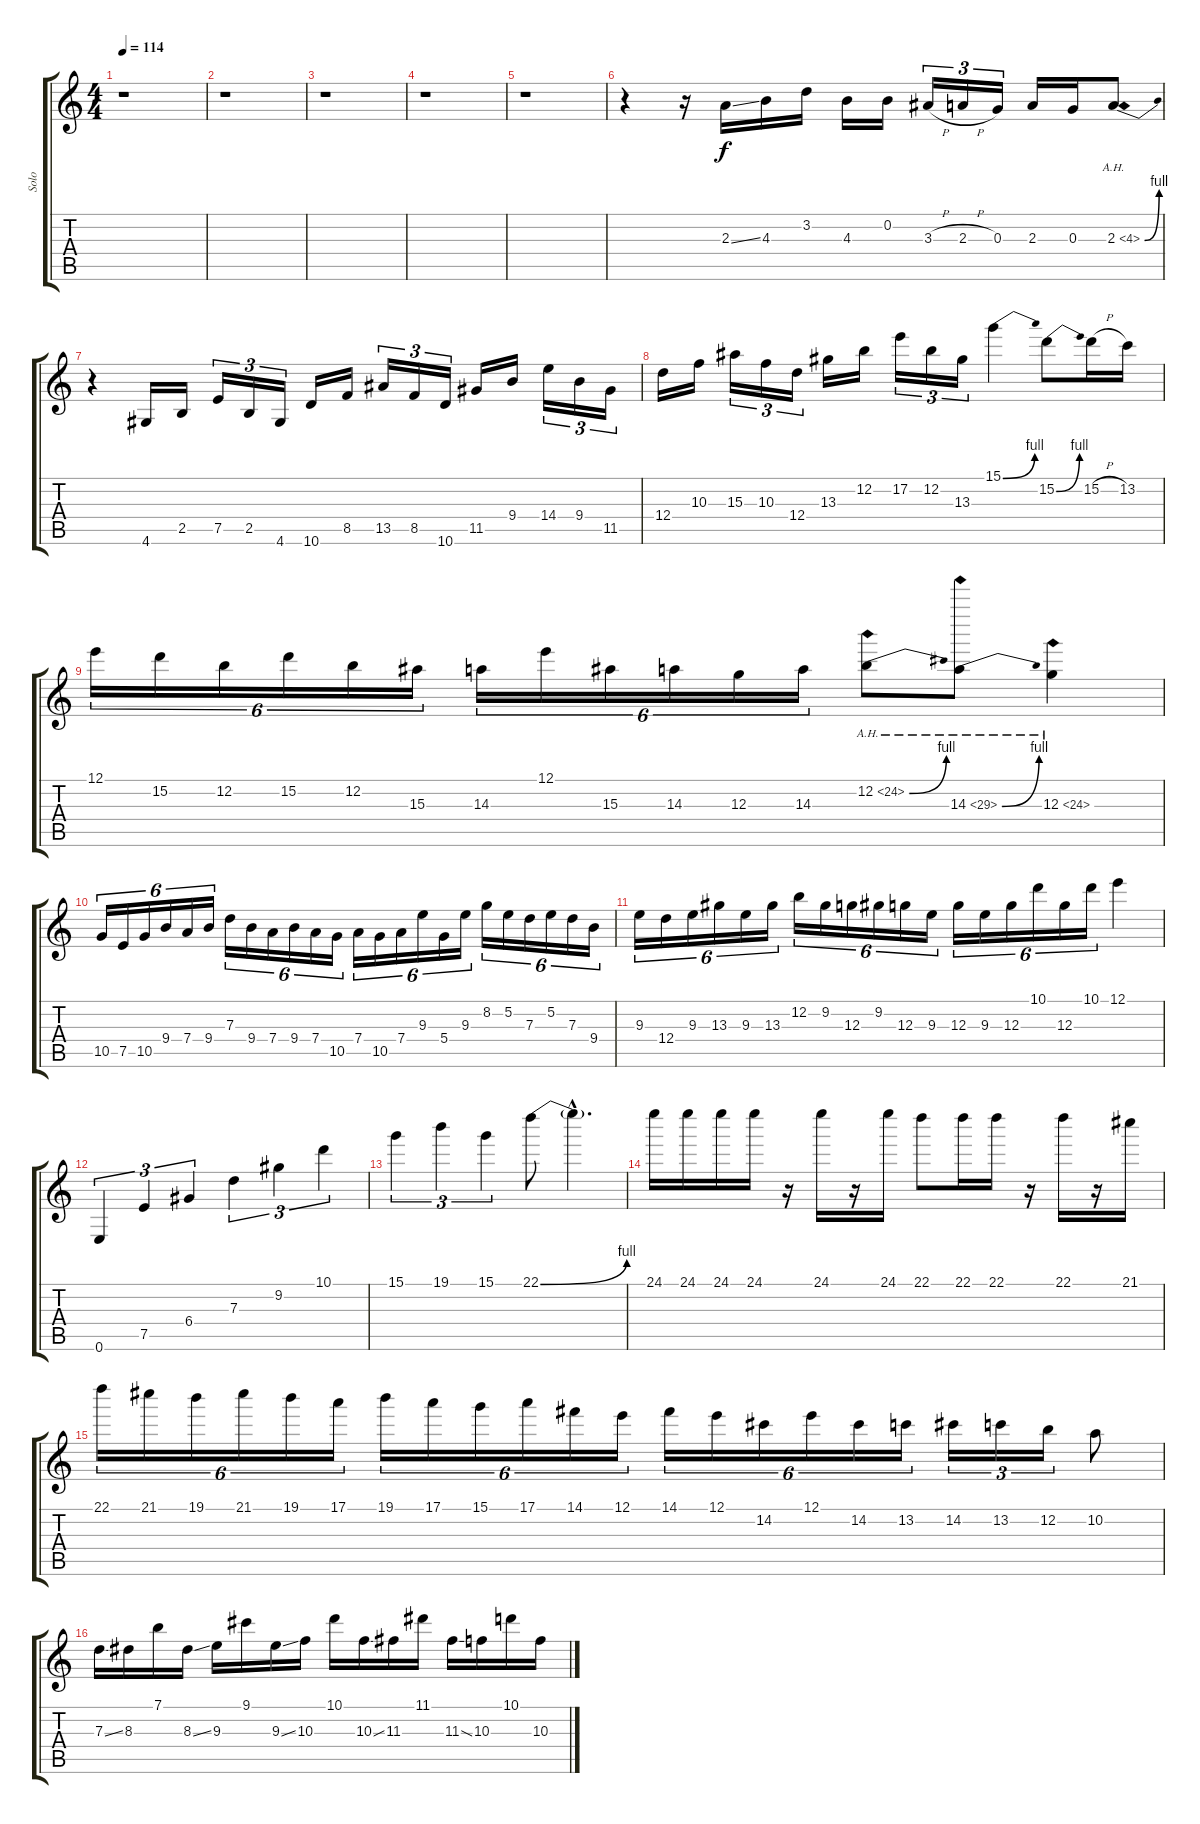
\track ("Solo" "Solo") {instrument distortionguitar}
\staff {score tabs}
\tuning (E4 B3 G3 D3 A2 E2) {hide}
\ts (4 4)
\tempo 114
\clef g2
\ks c
r.1{dy f} |
r.1 |
r.1 |
r.1 |
r.1 |
r.4 r.16 2.3{ss}.16 4.3.16 3.2.16 4.3.16 0.2.16 3.3{h}.16{tu (3 2)} 2.3{h}.16{tu (3 2)} 0.3.16{tu (3 2)} 2.3.16 0.3.16 2.3{be (bend 0 0 60 4) ah 2}.8 |
r.4 4.6.16 2.5.16 7.5.16{tu (3 2)} 2.5.16{tu (3 2)} 4.6.16{tu (3 2)} 10.6.16 8.5.16 13.5.16{tu (3 2)} 8.5.16{tu (3 2)} 10.6.16{tu (3 2)} 11.5.16 9.4.16 14.4.16{tu (3 2)} 9.4.16{tu (3 2)} 11.5.16{tu (3 2)} |
12.4.16 10.3.16 15.3.16{tu (3 2)} 10.3.16{tu (3 2)} 12.4.16{tu (3 2)} 13.3.16 12.2.16 17.2.16{tu (3 2)} 12.2.16{tu (3 2)} 13.3.16{tu (3 2)} 15.1{be (bend 0 0 60 4)}.4 15.2{be (bend 0 0 60 4)}.8 15.2{h}.16 13.2.16 |
12.1.16{tu (6 4)} 15.2.16{tu (6 4)} 12.2.16{tu (6 4)} 15.2.16{tu (6 4)} 12.2.16{tu (6 4)} 15.3.16{tu (6 4)} 14.3.16{tu (6 4)} 12.1.16{tu (6 4)} 15.3.16{tu (6 4)} 14.3.16{tu (6 4)} 12.3.16{tu (6 4)} 14.3.16{tu (6 4)} 12.2{be (bend 0 0 60 4) ah 12}.8 14.3{be (bend 0 0 60 4) ah 15}.8 12.3{ah 12}.4 |
10.5.16{tu (6 4)} 7.5.16{tu (6 4)} 10.5.16{tu (6 4)} 9.4.16{tu (6 4)} 7.4.16{tu (6 4)} 9.4.16{tu (6 4)} 7.3.16{tu (6 4)} 9.4.16{tu (6 4)} 7.4.16{tu (6 4)} 9.4.16{tu (6 4)} 7.4.16{tu (6 4)} 10.5.16{tu (6 4)} 7.4.16{tu (6 4)} 10.5.16{tu (6 4)} 7.4.16{tu (6 4)} 9.3.16{tu (6 4)} 5.4.16{tu (6 4)} 9.3.16{tu (6 4)} 8.2.16{tu (6 4)} 5.2.16{tu (6 4)} 7.3.16{tu (6 4)} 5.2.16{tu (6 4)} 7.3.16{tu (6 4)} 9.4.16{tu (6 4)} |
9.3.16{tu (6 4)} 12.4.16{tu (6 4)} 9.3.16{tu (6 4)} 13.3.16{tu (6 4)} 9.3.16{tu (6 4)} 13.3.16{tu (6 4)} 12.2.16{tu (6 4)} 9.2.16{tu (6 4)} 12.3.16{tu (6 4)} 9.2.16{tu (6 4)} 12.3.16{tu (6 4)} 9.3.16{tu (6 4)} 12.3.16{tu (6 4)} 9.3.16{tu (6 4)} 12.3.16{tu (6 4)} 10.1.16{tu (6 4)} 12.3.16{tu (6 4)} 10.1.16{tu (6 4)} 12.1.4 |
0.6.4{tu (3 2)} 7.5.4{tu (3 2)} 6.4.4{tu (3 2)} 7.3.4{tu (3 2)} 9.2.4{tu (3 2)} 10.1.4{tu (3 2)} |
15.1.4{tu (3 2)} 19.1.4{tu (3 2)} 15.1.4{tu (3 2)} 22.1{be (bend 0 0 60 4)}.8 22.1{hac t}.4{d} |
24.1.16 24.1.16 24.1.16 24.1.16 r.16 24.1.16 r.16 24.1.16 22.1.8 22.1.16 22.1.16 r.16 22.1.16 r.16 21.1.16 |
22.1.16{tu (6 4)} 21.1.16{tu (6 4)} 19.1.16{tu (6 4)} 21.1.16{tu (6 4)} 19.1.16{tu (6 4)} 17.1.16{tu (6 4)} 19.1.16{tu (6 4)} 17.1.16{tu (6 4)} 15.1.16{tu (6 4)} 17.1.16{tu (6 4)} 14.1.16{tu (6 4)} 12.1.16{tu (6 4)} 14.1.16{tu (6 4)} 12.1.16{tu (6 4)} 14.2.16{tu (6 4)} 12.1.16{tu (6 4)} 14.2.16{tu (6 4)} 13.2.16{tu (6 4)} 14.2.16{tu (3 2)} 13.2.16{tu (3 2)} 12.2.16{tu (3 2)} 10.2.8 |
7.3{ss}.16 8.3.16 7.1.16 8.3{ss}.16 9.3.16 9.1.16 9.3{ss}.16 10.3.16 10.1.16 10.3{ss}.16 11.3.16 11.1.16 11.3{ss}.16 10.3.16 10.1.16 10.3.16
